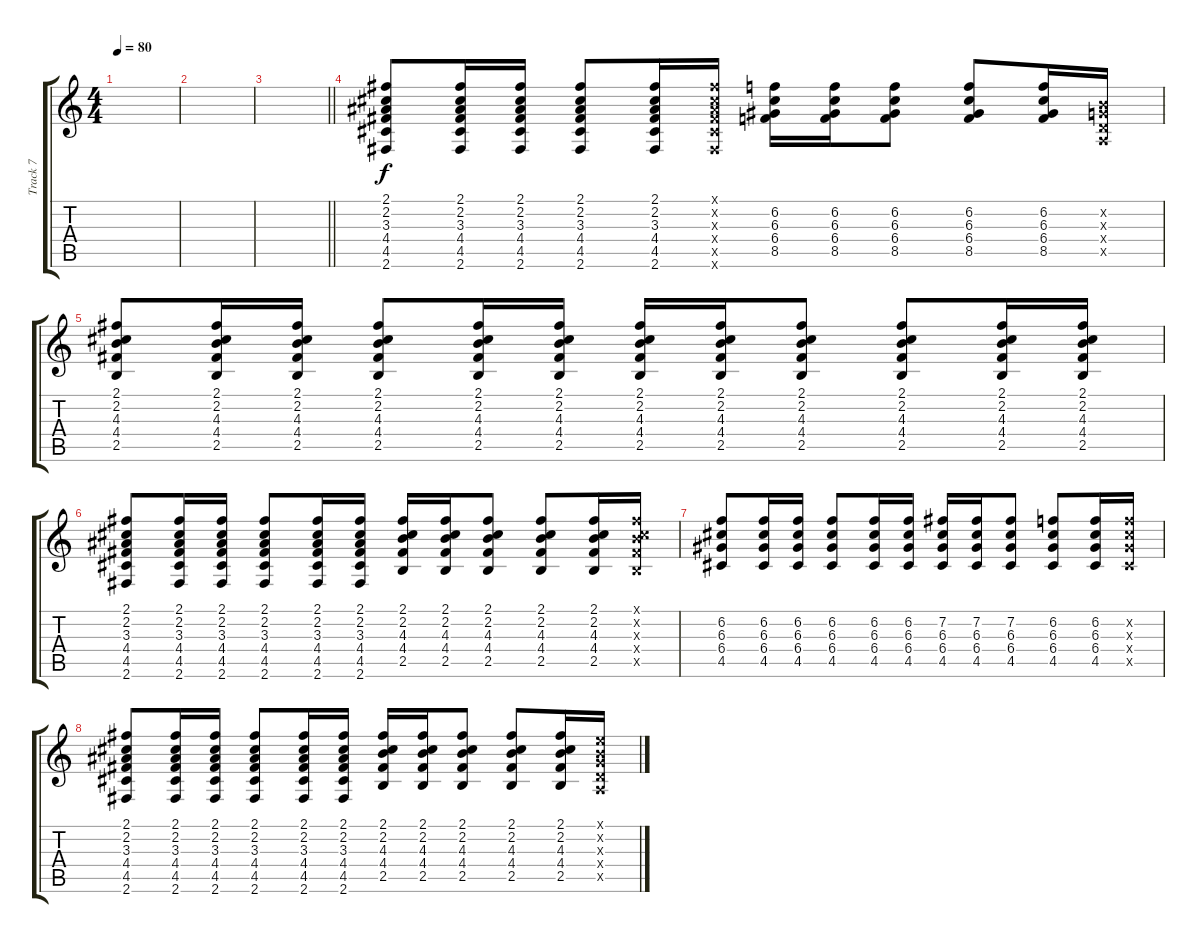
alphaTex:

\track ("Track 7" "Track 7") {instrument acousticguitarsteel}
\staff {score tabs}
\tuning (E4 B3 G3 D3 A2 E2) {hide}
\ts (4 4)
\tempo 80
\clef g2
\ks c
|
|
\barLineRight lightlight
|
(2.1 2.2 3.3 4.4 4.5 2.6).8 (2.1 2.2 3.3 4.4 4.5 2.6).16 (2.1 2.2 3.3 4.4 4.5 2.6).16 (2.1 2.2 3.3 4.4 4.5 2.6).8 (2.1 2.2 3.3 4.4 4.5 2.6).16 (2.1{x} 2.2{x} 3.3{x} 4.4{x} 4.5{x} 2.6{x}).16 (6.2 6.3 6.4 8.5).16 (6.2 6.3 6.4 8.5).16 (6.2 6.3 6.4 8.5).8 (6.2 6.3 6.4 8.5).8 (6.2 6.3 6.4 8.5).16 (0.2{x} 0.3{x} 0.4{x} 0.5{x}).16 |
(2.1 2.2 4.3 4.4 2.5).8 (2.1 2.2 4.3 4.4 2.5).16 (2.1 2.2 4.3 4.4 2.5).16 (2.1 2.2 4.3 4.4 2.5).8 (2.1 2.2 4.3 4.4 2.5).16 (2.1 2.2 4.3 4.4 2.5).16 (2.1 2.2 4.3 4.4 2.5).16 (2.1 2.2 4.3 4.4 2.5).16 (2.1 2.2 4.3 4.4 2.5).8 (2.1 2.2 4.3 4.4 2.5).8 (2.1 2.2 4.3 4.4 2.5).16 (2.1 2.2 4.3 4.4 2.5).16 |
(2.1 2.2 3.3 4.4 4.5 2.6).8 (2.1 2.2 3.3 4.4 4.5 2.6).16 (2.1 2.2 3.3 4.4 4.5 2.6).16 (2.1 2.2 3.3 4.4 4.5 2.6).8 (2.1 2.2 3.3 4.4 4.5 2.6).16 (2.1 2.2 3.3 4.4 4.5 2.6).16 (2.1 2.2 4.3 4.4 2.5).16 (2.1 2.2 4.3 4.4 2.5).16 (2.1 2.2 4.3 4.4 2.5).8 (2.1 2.2 4.3 4.4 2.5).8 (2.1 2.2 4.3 4.4 2.5).16 (2.1{x} 2.2{x} 4.3{x} 4.4{x} 2.5{x}).16 |
(6.2 6.3 6.4 4.5).8 (6.2 6.3 6.4 4.5).16 (6.2 6.3 6.4 4.5).16 (6.2 6.3 6.4 4.5).8 (6.2 6.3 6.4 4.5).16 (6.2 6.3 6.4 4.5).16 (7.2 6.3 6.4 4.5).16 (7.2 6.3 6.4 4.5).16 (7.2 6.3 6.4 4.5).8 (6.2 6.3 6.4 4.5).8{txt ""} (6.2 6.3 6.4 4.5).16 (6.2{x} 6.3{x} 6.4{x} 4.5{x}).16 |
(2.1 2.2 3.3 4.4 4.5 2.6).8 (2.1 2.2 3.3 4.4 4.5 2.6).16 (2.1 2.2 3.3 4.4 4.5 2.6).16 (2.1 2.2 3.3 4.4 4.5 2.6).8 (2.1 2.2 3.3 4.4 4.5 2.6).16 (2.1 2.2 3.3 4.4 4.5 2.6).16 (2.1 2.2 4.3 4.4 2.5).16 (2.1 2.2 4.3 4.4 2.5).16 (2.1 2.2 4.3 4.4 2.5).8 (2.1 2.2 4.3 4.4 2.5).8 (2.1 2.2 4.3 4.4 2.5).16 (0.1{x} 0.2{x} 0.3{x} 0.4{x} 0.5{x}).16
